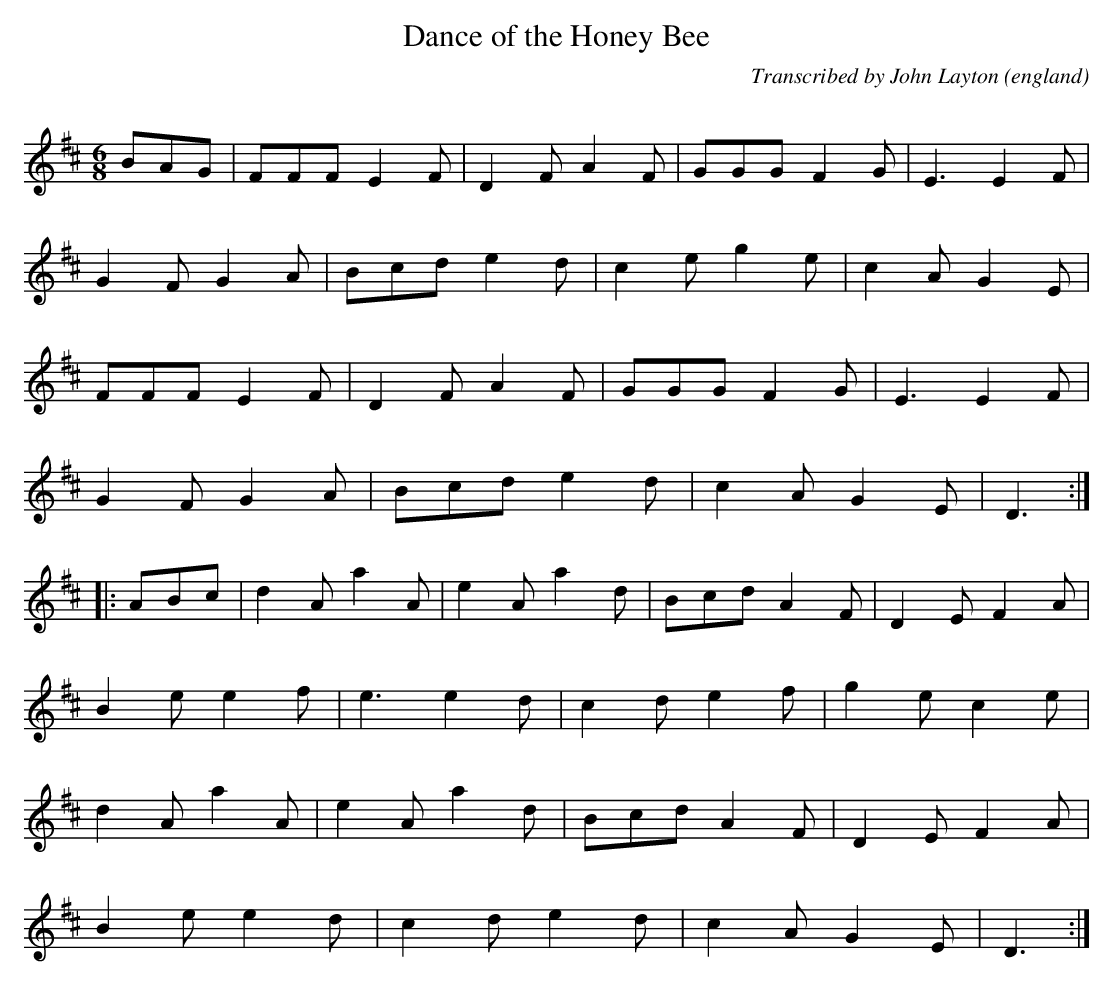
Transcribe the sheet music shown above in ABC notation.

X:1
T:Dance of the Honey Bee
O:england
Q:140
M:6/8
L:1/8
C:Transcribed by John Layton
K:D
BAG|FFFE2F|D2FA2F|GGGF2G|E3E2F|
G2FG2A|Bcde2d|c2eg2e|c2AG2E|
FFFE2F|D2FA2F|GGGF2G|E3E2F|
G2FG2A|Bcde2d|c2AG2E|D3:|
|:ABc|d2Aa2A|e2Aa2d|BcdA2F|D2EF2A|
B2ee2f|e3e2d|c2de2f|g2ec2e|
d2Aa2A|e2Aa2d|BcdA2F|D2EF2A|
B2ee2d|c2de2d|c2AG2E|D3:|
